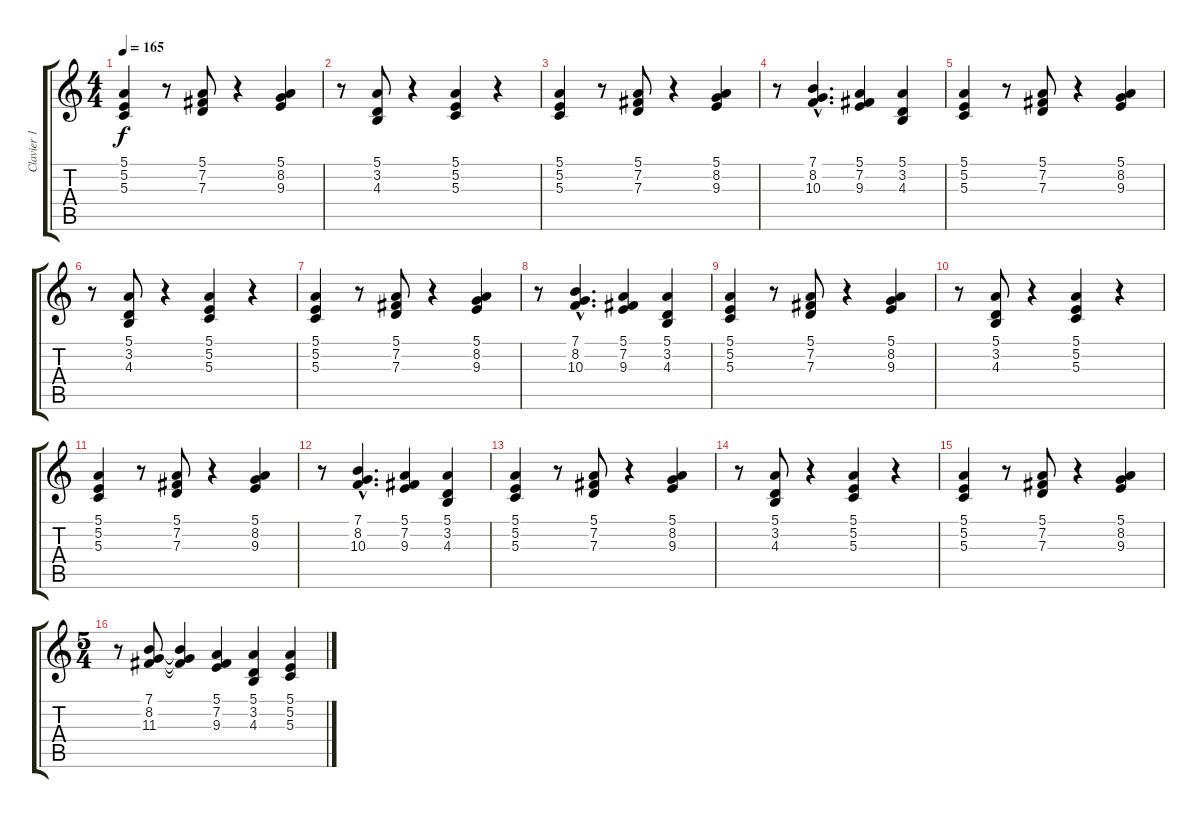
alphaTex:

\track ("Clavier 1" "Clavier 1") {instrument voiceoohs}
\staff {score tabs}
\tuning (E4 B3 G3 D3 A2 E2) {hide}
\ts (4 4)
\tempo 165
\clef g2
\ks c
(5.1 5.2 5.3).4{dy f instrument synthbrass2} r.8 (5.1 7.2 7.3).8 r.4 (5.1 8.2 9.3).4 |
r.8 (5.1 3.2 4.3).8 r.4 (5.1 5.2 5.3).4 r.4 |
(5.1 5.2 5.3).4 r.8 (5.1 7.2 7.3).8 r.4 (5.1 8.2 9.3).4 |
r.8 (7.1{hac} 8.2{hac} 10.3{hac}).4{d} (5.1 7.2 9.3).4 (5.1 3.2 4.3).4 |
(5.1 5.2 5.3).4 r.8 (5.1 7.2 7.3).8 r.4 (5.1 8.2 9.3).4 |
r.8 (5.1 3.2 4.3).8 r.4 (5.1 5.2 5.3).4 r.4 |
(5.1 5.2 5.3).4 r.8 (5.1 7.2 7.3).8 r.4 (5.1 8.2 9.3).4 |
r.8 (7.1{hac} 8.2{hac} 10.3{hac}).4{d} (5.1 7.2 9.3).4 (5.1 3.2 4.3).4 |
(5.1 5.2 5.3).4 r.8 (5.1 7.2 7.3).8 r.4 (5.1 8.2 9.3).4 |
r.8 (5.1 3.2 4.3).8 r.4 (5.1 5.2 5.3).4 r.4 |
(5.1 5.2 5.3).4 r.8 (5.1 7.2 7.3).8 r.4 (5.1 8.2 9.3).4 |
r.8 (7.1{hac} 8.2{hac} 10.3{hac}).4{d} (5.1 7.2 9.3).4 (5.1 3.2 4.3).4 |
(5.1 5.2 5.3).4 r.8 (5.1 7.2 7.3).8 r.4 (5.1 8.2 9.3).4 |
r.8 (5.1 3.2 4.3).8 r.4 (5.1 5.2 5.3).4 r.4 |
(5.1 5.2 5.3).4 r.8 (5.1 7.2 7.3).8 r.4 (5.1 8.2 9.3).4 |
\ts (5 4)
r.8 (7.1 8.2 11.3).8 (7.1{t} 8.2{t} 11.3{t}).4 (5.1 7.2 9.3).4 (5.1 3.2 4.3).4 (5.1 5.2 5.3).4
